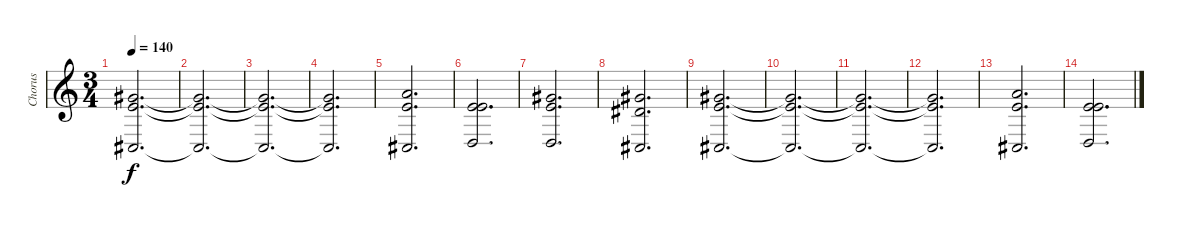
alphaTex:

\track ("Chorus" "Chorus") {instrument choiraahs}
\staff {score}
\tuning (E4 B3 G3 D3 A2 E2) {hide}
\ts (3 4)
\tempo 140
\clef g2
\ks c
(4.1 5.2 4.5).2{d dy f} |
(4.1{t} 5.2{t} 4.5{t}).2{d} |
(4.1{t} 5.2{t} 4.5{t}).2{d} |
(4.1{t} 5.2{t} 4.5{t}).2{d} |
(5.1 5.2 4.5).2{d} |
(0.1 5.2 5.5).2{d} |
(4.1 5.2 5.5).2{d} |
(4.1 4.2 4.5).2{d} |
(4.1 5.2 4.5).2{d} |
(4.1{t} 5.2{t} 4.5{t}).2{d} |
(4.1{t} 5.2{t} 4.5{t}).2{d} |
(4.1{t} 5.2{t} 4.5{t}).2{d} |
(5.1 5.2 4.5).2{d} |
(0.1 5.2 5.5).2{d}
